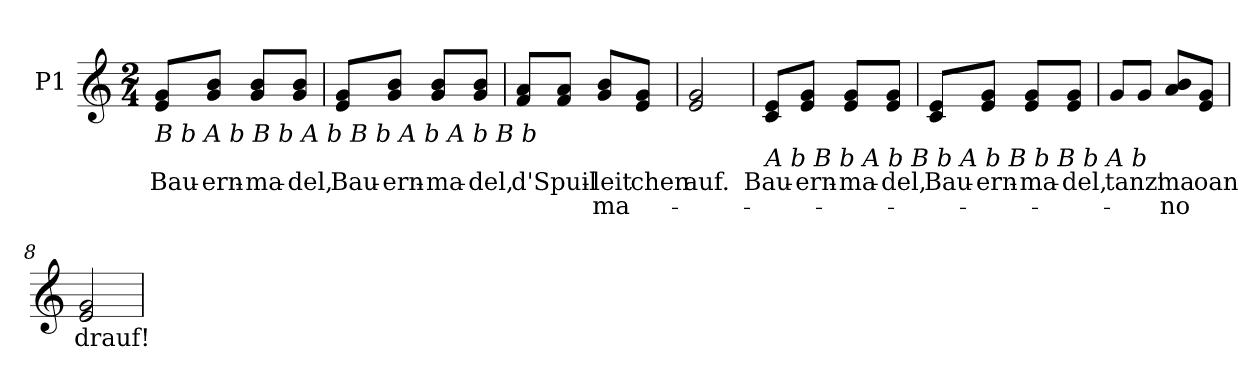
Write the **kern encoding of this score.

**kern	**text	**text
*part1	*part1	*part1
*staff1	*staff1	*staff1
*I"P1	*	*
!!LO:PB:g=z
*clefG2	*	*
*k[]	*	*
*C:	*	*
*M2/4	*	*
=1	=1	=1
!LO:TX:b:i:t=B        b        A         b           B        b         A        b           B       b          A         b           A     b      B     b	!	!
!	!LO:LY:b:color=#000000	!
8ei/ 8giL	Bau-	.
!	!LO:LY:b:color=#000000	!
8gi/ 8biJ	-ern-	.
!	!LO:LY:b:color=#000000	!
8gi/ 8biL	-ma-	.
!	!LO:LY:b:color=#000000	!
8gi/ 8biJ	-del,	.
=2	=2	=2
!	!LO:LY:b:color=#000000	!
8ei/ 8giL	Bau-	.
!	!LO:LY:b:color=#000000	!
8gi/ 8biJ	-ern-	.
!	!LO:LY:b:color=#000000	!
8gi/ 8biL	-ma-	.
!	!LO:LY:b:color=#000000	!
8gi/ 8biJ	-del,	.
=3	=3	=3
!	!LO:LY:b:color=#000000	!
8fi/ 8aiL	d'Spuil-	.
8fi/ 8aiJ	.	.
!	!LO:LY:b:color=#000000	!LO:LY:b:color=#000000
8gi/ 8biL	-leit	ma-
!	!LO:LY:b:color=#000000	!
8ei/ 8giJ	-chen	.
=4	=4	=4
!	!LO:LY:b:color=#000000	!
2ei/ 2gi	auf.	.
!!LO:LB:g=z
=5	=5	=5
!LO:TX:b:i:t=A         b        B         b            A         b        B        b          A     b              B         b            B    b     A    b	!	!
!	!LO:LY:b:color=#000000	!
8ci/ 8eiL	Bau-	.
!	!LO:LY:b:color=#000000	!
8ei/ 8giJ	-ern-	.
!	!LO:LY:b:color=#000000	!
8ei/ 8giL	-ma-	.
!	!LO:LY:b:color=#000000	!
8ei/ 8giJ	-del,	.
=6	=6	=6
!	!LO:LY:b:color=#000000	!
8ci/ 8eiL	Bau-	.
!	!LO:LY:b:color=#000000	!
8ei/ 8giJ	-ern-	.
!	!LO:LY:b:color=#000000	!
8ei/ 8giL	-ma-	.
!	!LO:LY:b:color=#000000	!
8ei/ 8giJ	-del,	.
=7	=7	=7
!	!LO:LY:b:color=#000000	!
8gi/L	tanz'	.
8gi/J	.	.
!	!LO:LY:b:color=#000000	!LO:LY:b:color=#000000
8ai/ 8biL	ma	no
!	!LO:LY:b:color=#000000	!
8ei/ 8giJ	oan	.
=8	=8	=8
!	!LO:LY:b:color=#000000	!
2ei/ 2gi	drauf!	.
=	=	=
*-	*-	*-
